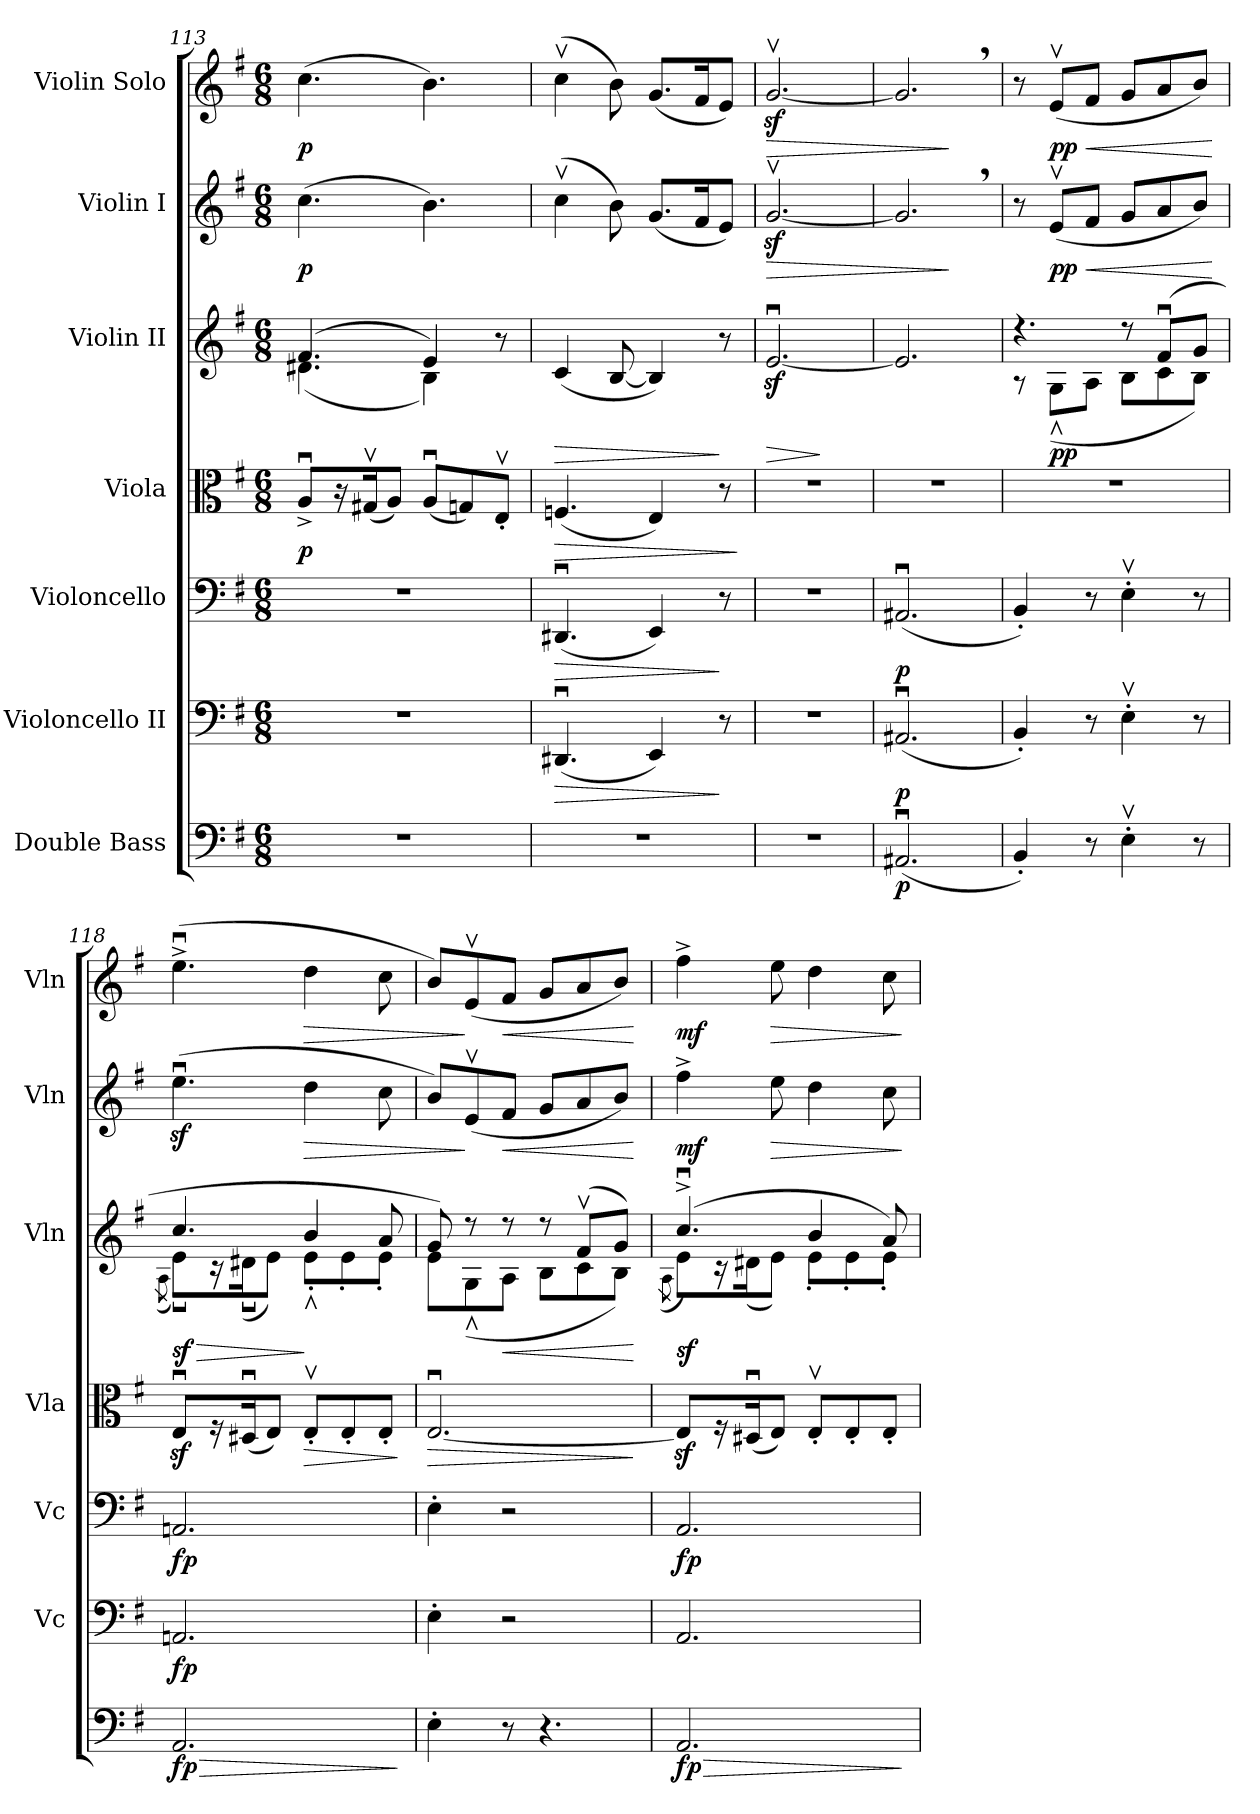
**kern	**dynam	**kern	**dynam	**kern	**dynam	**kern	**dynam	**kern	**dynam	**kern	**dynam	**kern	**dynam
*part7	*part7	*part6	*part6	*part5	*part5	*part4	*part4	*part3	*part3	*part2	*part2	*part1	*part1
*staff7	*staff7	*staff6	*staff6	*staff5	*staff5	*staff4	*staff4	*staff3	*staff3	*staff2	*staff2	*staff1	*staff1
*I"Double Bass	*	*I"Violoncello II	*	*I"Violoncello	*	*I"Viola	*	*I"Violin II	*	*I"Violin I	*	*I"Violin Solo	*
*	*	*I'Vc	*	*I'Vc	*	*I'Vla	*	*I'Vln	*	*I'Vln	*	*I'Vln	*
*clefF4	*	*clefF4	*	*clefF4	*	*clefC3	*	*clefG2	*	*clefG2	*	*clefG2	*
*ITrd7c12	*	*	*	*	*	*	*	*	*	*	*	*	*
*k[f#]	*	*k[f#]	*	*k[f#]	*	*k[f#]	*	*k[f#]	*	*k[f#]	*	*k[f#]	*
*M6/8	*	*M6/8	*	*M6/8	*	*M6/8	*	*M6/8	*	*M6/8	*	*M6/8	*
=113	=113	=113	=113	=113	=113	=113	=113	=113	=113	=113	=113	=113	=113
*	*	*	*	*	*	*	*	*^	*	*	*	*	*
!	!	!	!	!	!	!	!LO:DY:b	!	!	!	!	!LO:DY:b	!	!LO:DY:b
2.r	.	2.r	.	2.r	.	8Au^/L	p	(4.f#/	(4.d#X\	.	(4.cc\	p	(4.cc\	p
.	.	.	.	.	.	16r	.	.	.	.	.	.	.	.
.	.	.	.	.	.	(16G#Xv/K	.	.	.	.	.	.	.	.
.	.	.	.	.	.	8A/J)	.	.	.	.	.	.	.	.
.	.	.	.	.	.	(8Au/L	.	4e/)	4B\)	.	4.b\)	.	4.b\)	.
.	.	.	.	.	.	8Gn/)	.	.	.	.	.	.	.	.
.	.	.	.	.	.	8Ev'/J	.	8r	8ryy	.	.	.	.	.
!!LO:PB:g=z
=114	=114	=114	=114	=114	=114	=114	=114	=114	=114	=114	=114	=114	=114	=114
!	!	!	!LO:HP:b	!	!LO:HP:b	!	!LO:HP:b	!	!	!LO:HP:b	!	!	!	!
*	*	*	*	*	*	*	*	*v	*v	*	*	*	*	*
2.r	.	(4.DD#Xu/	>	(4.DD#Xu/	>	(4.Fn/	>	(4c/	>	(4ccv\	.	(4ccv\	.
.	.	.	.	.	.	.	.	[8B/	.	8b\)	.	8b\)	.
.	.	4EE/)	.	4EE/)	.	4E/)	.	4B/])	.	(8.g/L	.	(8.g/L	.
.	.	.	.	.	.	.	.	.	.	16f#/K	.	16f#/K	.
.	.	8r	]	8r	]	8r	.	8r	]	8e/J)	.	8e/J)	.
.	.	.	.	.	.	.	]	.	.	.	.	.	.
=115	=115	=115	=115	=115	=115	=115	=115	=115	=115	=115	=115	=115	=115
!	!	!	!	!	!	!	!	!	!LO:HP:b	!	!LO:HP:b	!	!LO:HP:b
2.r	.	2.r	.	2.r	.	2.r	.	[2.ez<u/	>	[2.gz<v/	>	[2.gz<v/	>
.	.	.	.	.	.	.	.	.	]	.	.	.	.
=116	=116	=116	=116	=116	=116	=116	=116	=116	=116	=116	=116	=116	=116
!	!LO:DY:b	!	!LO:DY:b	!	!LO:DY:b	!	!	!	!	!	!	!	!
(2.AAA#Xu/	p	(2.AA#Xu/	p	(2.AA#Xu/	p	2.r	.	2.e/]	.	2.g,/]	.	2.g,/]	.
.	.	.	.	.	.	.	.	.	.	.	]	.	]
=117	=117	=117	=117	=117	=117	=117	=117	=117	=117	=117	=117	=117	=117
*	*	*	*	*	*	*	*	*^	*	*	*	*	*
4BBB'/)	.	4BB'/)	.	4BB'/)	.	2.r	.	4.r	8r	.	8r	.	8r	.
!	!	!	!	!	!	!	!	!	!	!LO:DY:b	!	!LO:DY:b	!	!LO:DY:b
.	.	.	.	.	.	.	.	.	(8Gv\L	pp	(8ev/L	pp	(8ev/L	pp
!	!	!	!	!	!	!	!	!	!	!	!	!LO:HP:b	!	!LO:HP:b
8r	.	8r	.	8r	.	.	.	.	8A\J	.	8f#/J	<	8f#/J	<
4EEv'\	.	4Ev'\	.	4Ev'\	.	.	.	8r	8B\L	.	8g/L	.	8g/L	.
.	.	.	.	.	.	.	.	(8f#u/L	8c\	.	8a/	.	8a/	.
8r	.	8r	.	8r	.	.	.	8g/J	8B\J)	.	8b/J)	.	8b/J)	.
*	*	*	*	*	*	*	*	*v	*v	*	*	*	*	*
.	.	.	.	.	.	.	.	.	.	.	[	.	[
=118	=118	=118	=118	=118	=118	=118	=118	=118	=118	=118	=118	=118	=118
*	*	*	*	*	*	*	*	*^	*	*	*	*	*
.	.	.	.	.	.	.	.	.	(8qA\	.	.	.	.	.
!	!LO:HP:b	!	!	!	!	!	!	!	!	!LO:HP:b	!	!	!	!
!	!LO:DY:n=1:b	!	!LO:DY:b	!	!LO:DY:b	!	!	!	!	!LO:DY:n=1:b	!	!	!	!
2.AAA/	> fp	2.AAn/	fp	2.AAn/	fp	8Ez<u/L	.	4.cc/	8eu\L)	> sf	(4.eez<u\	.	(4.eeu^\	.
.	.	.	.	.	.	16r	.	.	16r	.	.	.	.	.
.	.	.	.	.	.	(16D#Xu/K	.	.	(>16d#Xu\K	.	.	.	.	.
.	.	.	.	.	.	8E/J)	.	.	8e\J)	.	.	.	.	.
!	!	!	!	!	!	!	!LO:HP:b	!	!	!	!	!LO:HP:b	!	!LO:HP:b
.	.	.	.	.	.	8Ev'/L	>	4b/	8ev'\L	]	4dd\	>	4dd\	>
.	.	.	.	.	.	8E'/	.	.	8e'\	.	.	.	.	.
.	.	.	.	.	.	8E'/J	.	8a/	8e'\J	.	8cc\	.	8cc\	.
*	*	*	*	*	*	*	*	*v	*v	*	*	*	*	*
.	]	.	.	.	.	.	]	.	.	.	.	.	.
=119	=119	=119	=119	=119	=119	=119	=119	=119	=119	=119	=119	=119	=119
!	!	!	!	!	!	!	!LO:HP:b	!	!	!	!	!	!
*	*	*	*	*	*	*	*	*^	*	*	*	*	*
4EE'\	.	4E'\	.	4E'\	.	[2.Eu/	>	8g/)	8e\L	.	8b/L)	.	8b/L)	.
.	.	.	.	.	.	.	.	8r	(8Gv\	.	(8ev/	]	(8ev/	]
!	!	!	!	!	!	!	!	!	!	!LO:HP:b	!	!LO:HP:b	!	!LO:HP:b
8r	.	2r	.	2r	.	.	.	8r	8A\J	<	8f#/J	<	8f#/J	<
4.r	.	.	.	.	.	.	.	8r	8B\L	.	8g/L	.	8g/L	.
.	.	.	.	.	.	.	.	(8f#v/L	8c\	.	8a/	.	8a/	.
.	.	.	.	.	.	.	.	8g/J)	8B\J)	.	8b/J)	.	8b/J)	.
*	*	*	*	*	*	*	*	*v	*v	*	*	*	*	*
.	.	.	.	.	.	.	]	.	[	.	[	.	[
=120	=120	=120	=120	=120	=120	=120	=120	=120	=120	=120	=120	=120	=120
*	*	*	*	*	*	*	*	*^	*	*	*	*	*
.	.	.	.	.	.	.	.	.	(8qA\	.	.	.	.	.
!	!LO:HP:b	!	!	!	!	!	!	!	!	!	!	!	!	!
!	!LO:DY:n=1:b	!	!	!	!LO:DY:b	!	!	!	!	!LO:DY:b	!	!LO:DY:b	!	!LO:DY:b
2.AAA/	> fp	2.AA/	.	2.AA/	fp	8Ez</L]	.	(4.ccu^/	8e\L)	sf	4ff#^\	mf	4ff#^\	mf
.	.	.	.	.	.	16r	.	.	16r	.	.	.	.	.
.	.	.	.	.	.	(16D#Xu/K	.	.	(>16d#X\K	.	.	.	.	.
!	!	!	!	!	!	!	!	!	!	!	!	!LO:HP:b	!	!LO:HP:b
.	.	.	.	.	.	8E/J)	.	.	8e\J)	.	8ee\	>	8ee\	>
.	.	.	.	.	.	8Ev'/L	.	4b/	8e'\L	.	4dd\	.	4dd\	.
.	.	.	.	.	.	8E'/	.	.	8e'\	.	.	.	.	.
.	.	.	.	.	.	8E'/J	.	8a/)	8e'\J	.	8cc\	.	8cc\	.
*	*	*	*	*	*	*	*	*v	*v	*	*	*	*	*
.	]	.	.	.	.	.	.	.	.	.	]	.	]
=	=	=	=	=	=	=	=	=	=	=	=	=	=
*-	*-	*-	*-	*-	*-	*-	*-	*-	*-	*-	*-	*-	*-
